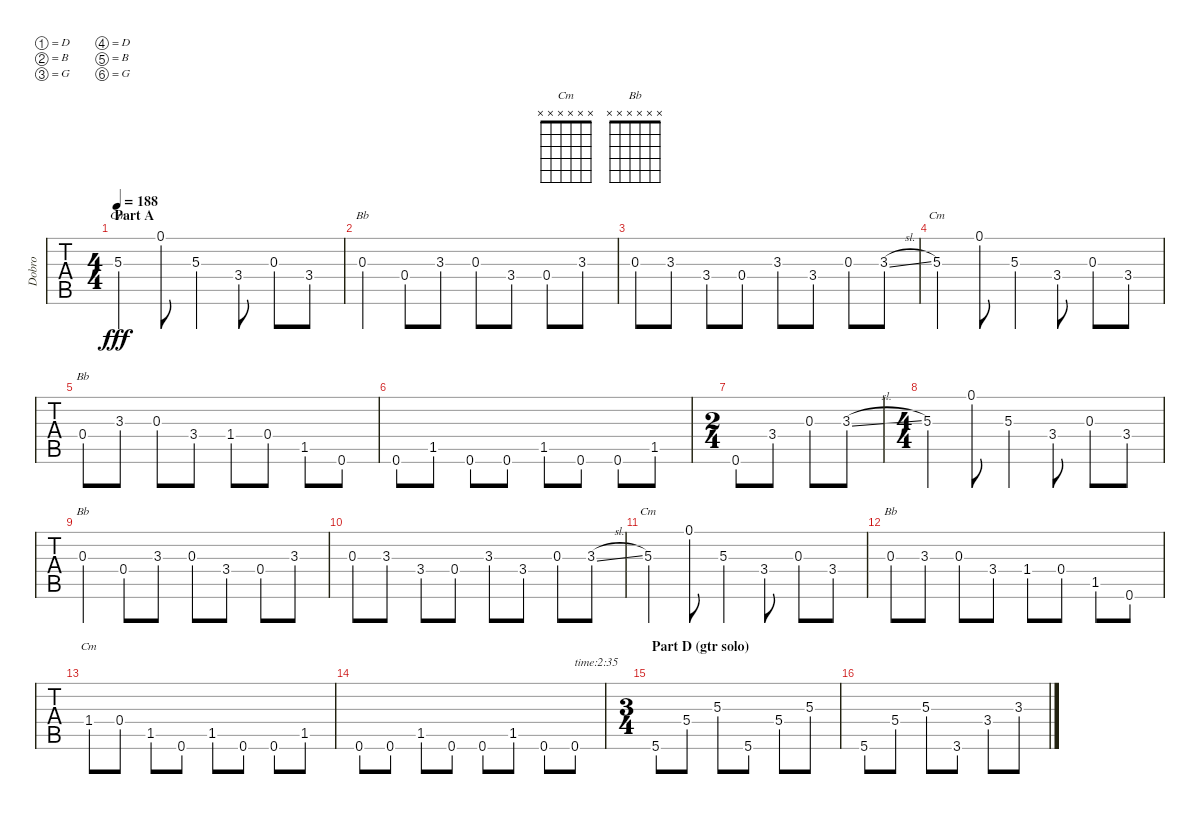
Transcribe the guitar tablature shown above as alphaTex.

\bracketExtendMode groupsimilarinstruments
\multiBarRest
\track ("Dobro" "Dobro") {instrument acousticguitarsteel}
\staff {tabs}
\tuning (D4 B3 G3 D3 B2 G2)
\displaytranspose 0
\chord ("Cm" x x x x x x)
\chord ("Bb" x x x x x x)
\ts (4 4)
\beaming (8 2 2 2 2)
\section ("" "Part A")
\tempo 188
\clef g2
\ks cminor
5.3{acc forcenatural}.4{ch "Cm" dy fff} 0.1{acc forcenatural}.8 5.3{acc forcenatural}.4 3.4{acc forcenatural}.8 0.3{acc forcenatural}.8 3.4{acc forcenatural}.8 |
0.3{acc forcenatural}.4{ch "Bb"} 0.4{acc forcenatural}.8 3.3{acc b}.8 0.3{acc forcenatural}.8 3.4{acc forcenatural}.8 0.4{acc forcenatural}.8 3.3{acc b}.8 |
0.3{acc forcenatural}.8 3.3{acc b}.8 3.4{acc forcenatural}.8 0.4{acc forcenatural}.8 3.3{acc b}.8 3.4{acc forcenatural}.8 0.3{acc forcenatural}.8 3.3{sl acc b}.8 |
5.3{acc forcenatural}.4{ch "Cm"} 0.1{acc forcenatural}.8 5.3{acc forcenatural}.4 3.4{acc forcenatural}.8 0.3{acc forcenatural}.8 3.4{acc forcenatural}.8 |
0.4{acc forcenatural}.8{ch "Bb"} 3.3{acc b}.8 0.3{acc forcenatural}.8 3.4{acc forcenatural}.8 1.4{acc b}.8 0.4{acc forcenatural}.8 1.5{acc forcenatural}.8 0.6{acc forcenatural}.8 |
0.6{acc forcenatural}.8 1.5{acc forcenatural}.8 0.6{acc forcenatural}.8 0.6{acc forcenatural}.8 1.5{acc forcenatural}.8 0.6{acc forcenatural}.8 0.6{acc forcenatural}.8 1.5{acc forcenatural}.8 |
\ts (2 4)
\beaming (8 2 2)
0.6{acc forcenatural}.8 3.4{acc forcenatural}.8 0.3{acc forcenatural}.8 3.3{sl acc b}.8 |
\ts (4 4)
\beaming (8 2 2 2 2)
5.3{acc forcenatural}.4 0.1{acc forcenatural}.8 5.3{acc forcenatural}.4 3.4{acc forcenatural}.8 0.3{acc forcenatural}.8 3.4{acc forcenatural}.8 |
0.3{acc forcenatural}.4{ch "Bb"} 0.4{acc forcenatural}.8 3.3{acc b}.8 0.3{acc forcenatural}.8 3.4{acc forcenatural}.8 0.4{acc forcenatural}.8 3.3{acc b}.8 |
0.3{acc forcenatural}.8 3.3{acc b}.8 3.4{acc forcenatural}.8 0.4{acc forcenatural}.8 3.3{acc b}.8 3.4{acc forcenatural}.8 0.3{acc forcenatural}.8 3.3{sl acc b}.8 |
5.3{acc forcenatural}.4{ch "Cm"} 0.1{acc forcenatural}.8 5.3{acc forcenatural}.4 3.4{acc forcenatural}.8 0.3{acc forcenatural}.8 3.4{acc forcenatural}.8 |
0.3{acc forcenatural}.8{ch "Bb"} 3.3{acc b}.8 0.3{acc forcenatural}.8 3.4{acc forcenatural}.8 1.4{acc b}.8 0.4{acc forcenatural}.8 1.5{acc forcenatural}.8 0.6{acc forcenatural}.8 |
1.4{acc b}.8{ch "Cm"} 0.4{acc forcenatural}.8 1.5{acc forcenatural}.8 0.6{acc forcenatural}.8 1.5{acc forcenatural}.8 0.6{acc forcenatural}.8 0.6{acc forcenatural}.8 1.5{acc forcenatural}.8 |
0.6{acc forcenatural}.8 0.6{acc forcenatural}.8 1.5{acc forcenatural}.8 0.6{acc forcenatural}.8 0.6{acc forcenatural}.8 1.5{acc forcenatural}.8 0.6{acc forcenatural}.8 0.6{acc forcenatural}.8{txt "time:2:35"} |
\ts (3 4)
\beaming (8 2 2 2)
\section ("" "Part D (gtr solo)")
5.6{acc forcenatural}.8 5.4{acc forcenatural}.8 5.3{acc forcenatural}.8 5.6{acc forcenatural}.8 5.4{acc forcenatural}.8 5.3{acc forcenatural}.8 |
5.6{acc forcenatural}.8 5.4{acc forcenatural}.8 5.3{acc forcenatural}.8 3.6{acc b}.8 3.4{acc forcenatural}.8 3.3{acc b}.8
